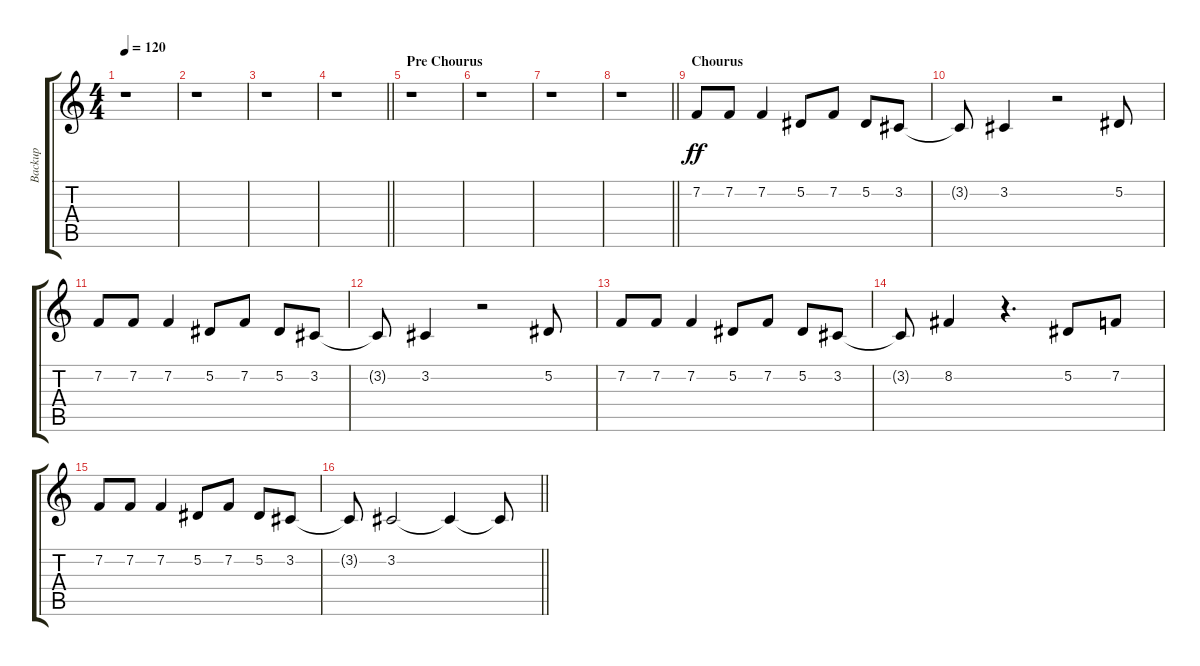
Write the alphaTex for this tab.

\track ("Backup" "Backup") {instrument synthvoice}
\staff {score tabs}
\tuning (Eb4 Bb3 Gb3 Db3 Ab2 Eb2) {hide}
\ts (4 4)
\tempo 120
\clef g2
\ks c
r.1{dy ff} |
r.1 |
r.1 |
\barLineRight lightlight
r.1 |
\section ("" "Pre Chourus")
r.1 |
r.1 |
r.1 |
\barLineRight lightlight
r.1 |
\section ("" "Chourus")
7.2.8 7.2.8 7.2.4 5.2.8 7.2.8 5.2.8 3.2.8 |
3.2{t}.8 3.2.4 r.2 5.2.8 |
7.2.8 7.2.8 7.2.4 5.2.8 7.2.8 5.2.8 3.2.8 |
3.2{t}.8 3.2.4 r.2 5.2.8 |
7.2.8 7.2.8 7.2.4 5.2.8 7.2.8 5.2.8 3.2.8 |
3.2{t}.8 8.2.4 r.4{d} 5.2.8 7.2.8 |
7.2.8 7.2.8 7.2.4 5.2.8 7.2.8 5.2.8 3.2.8 |
\barLineRight lightlight
3.2{t}.8 3.2.2 3.2{t}.4 3.2{sl t}.8
